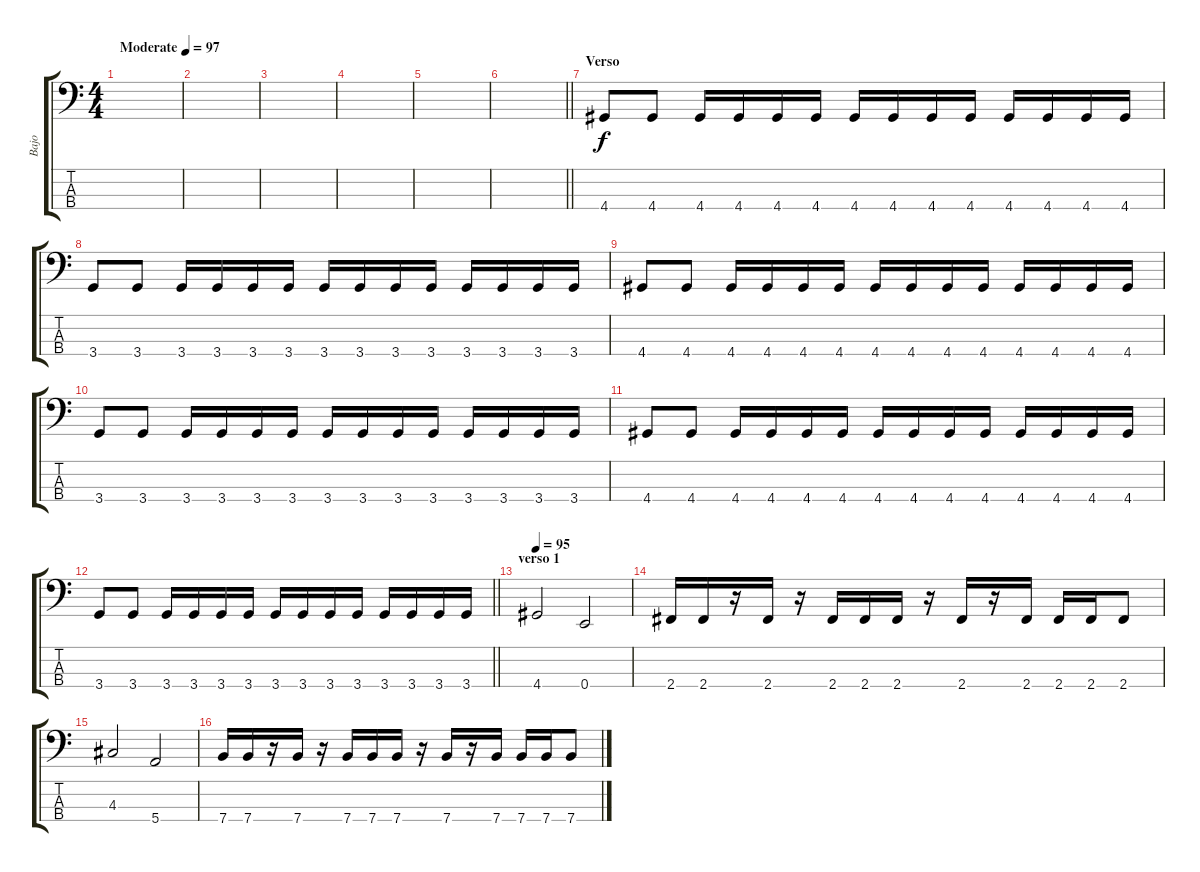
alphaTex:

\track ("Bajo" "Bajo") {instrument electricbasspick}
\staff {score tabs}
\tuning (G2 D2 A1 E1) {hide}
\ts (4 4)
\tempo (97 "Moderate")
\clef f4
\ks c
|
|
|
|
|
\barLineRight lightlight
|
\section ("" "Verso")
4.4.8 4.4.8 4.4.16 4.4.16 4.4.16 4.4.16 4.4.16 4.4.16 4.4.16 4.4.16 4.4.16 4.4.16 4.4.16 4.4.16 |
3.4.8 3.4.8 3.4.16 3.4.16 3.4.16 3.4.16 3.4.16 3.4.16 3.4.16 3.4.16 3.4.16 3.4.16 3.4.16 3.4.16 |
4.4.8 4.4.8 4.4.16 4.4.16 4.4.16 4.4.16 4.4.16 4.4.16 4.4.16 4.4.16 4.4.16 4.4.16 4.4.16 4.4.16 |
3.4.8 3.4.8 3.4.16 3.4.16 3.4.16 3.4.16 3.4.16 3.4.16 3.4.16 3.4.16 3.4.16 3.4.16 3.4.16 3.4.16 |
4.4.8 4.4.8 4.4.16 4.4.16 4.4.16 4.4.16 4.4.16 4.4.16 4.4.16 4.4.16 4.4.16 4.4.16 4.4.16 4.4.16 |
\barLineRight lightlight
3.4.8 3.4.8 3.4.16 3.4.16 3.4.16 3.4.16 3.4.16 3.4.16 3.4.16 3.4.16 3.4.16 3.4.16 3.4.16 3.4.16 |
\section ("" "verso 1")
\tempo 95
4.4.2 0.4.2 |
2.4.16 2.4.16 r.16 2.4.16 r.16 2.4.16 2.4.16 2.4.16 r.16 2.4.16 r.16 2.4.16 2.4.16 2.4.16 2.4.8 |
4.3.2 5.4.2 |
7.4.16 7.4.16 r.16 7.4.16 r.16 7.4.16 7.4.16 7.4.16 r.16 7.4.16 r.16 7.4.16 7.4.16 7.4.16 7.4.8
